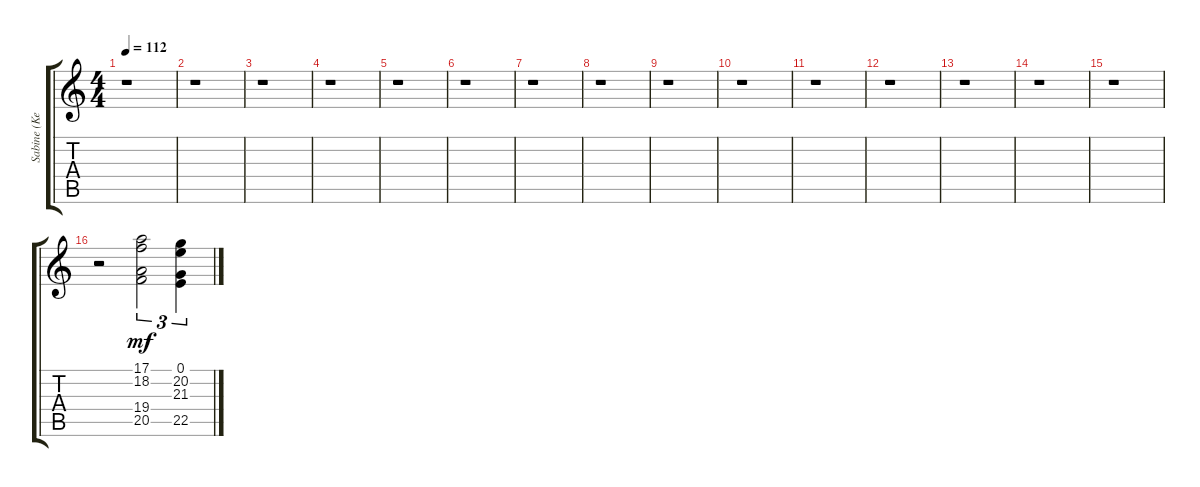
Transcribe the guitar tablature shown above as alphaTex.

\track ("Sabine (KeybHigh)" "Sabine (Ke") {instrument stringensemble1}
\staff {score tabs}
\tuning (E4 B3 G3 D3 A2 E2) {hide}
\ts (4 4)
\tempo 112
\clef g2
\ks c
r.1{dy mf} |
r.1 |
r.1 |
r.1 |
r.1 |
r.1 |
r.1 |
r.1 |
r.1 |
r.1 |
r.1 |
r.1 |
r.1 |
r.1 |
r.1 |
r.2 (17.1 18.2 19.4 20.5).2{tu (3 2)} (0.1 20.2 21.3 22.5).4{tu (3 2)}
